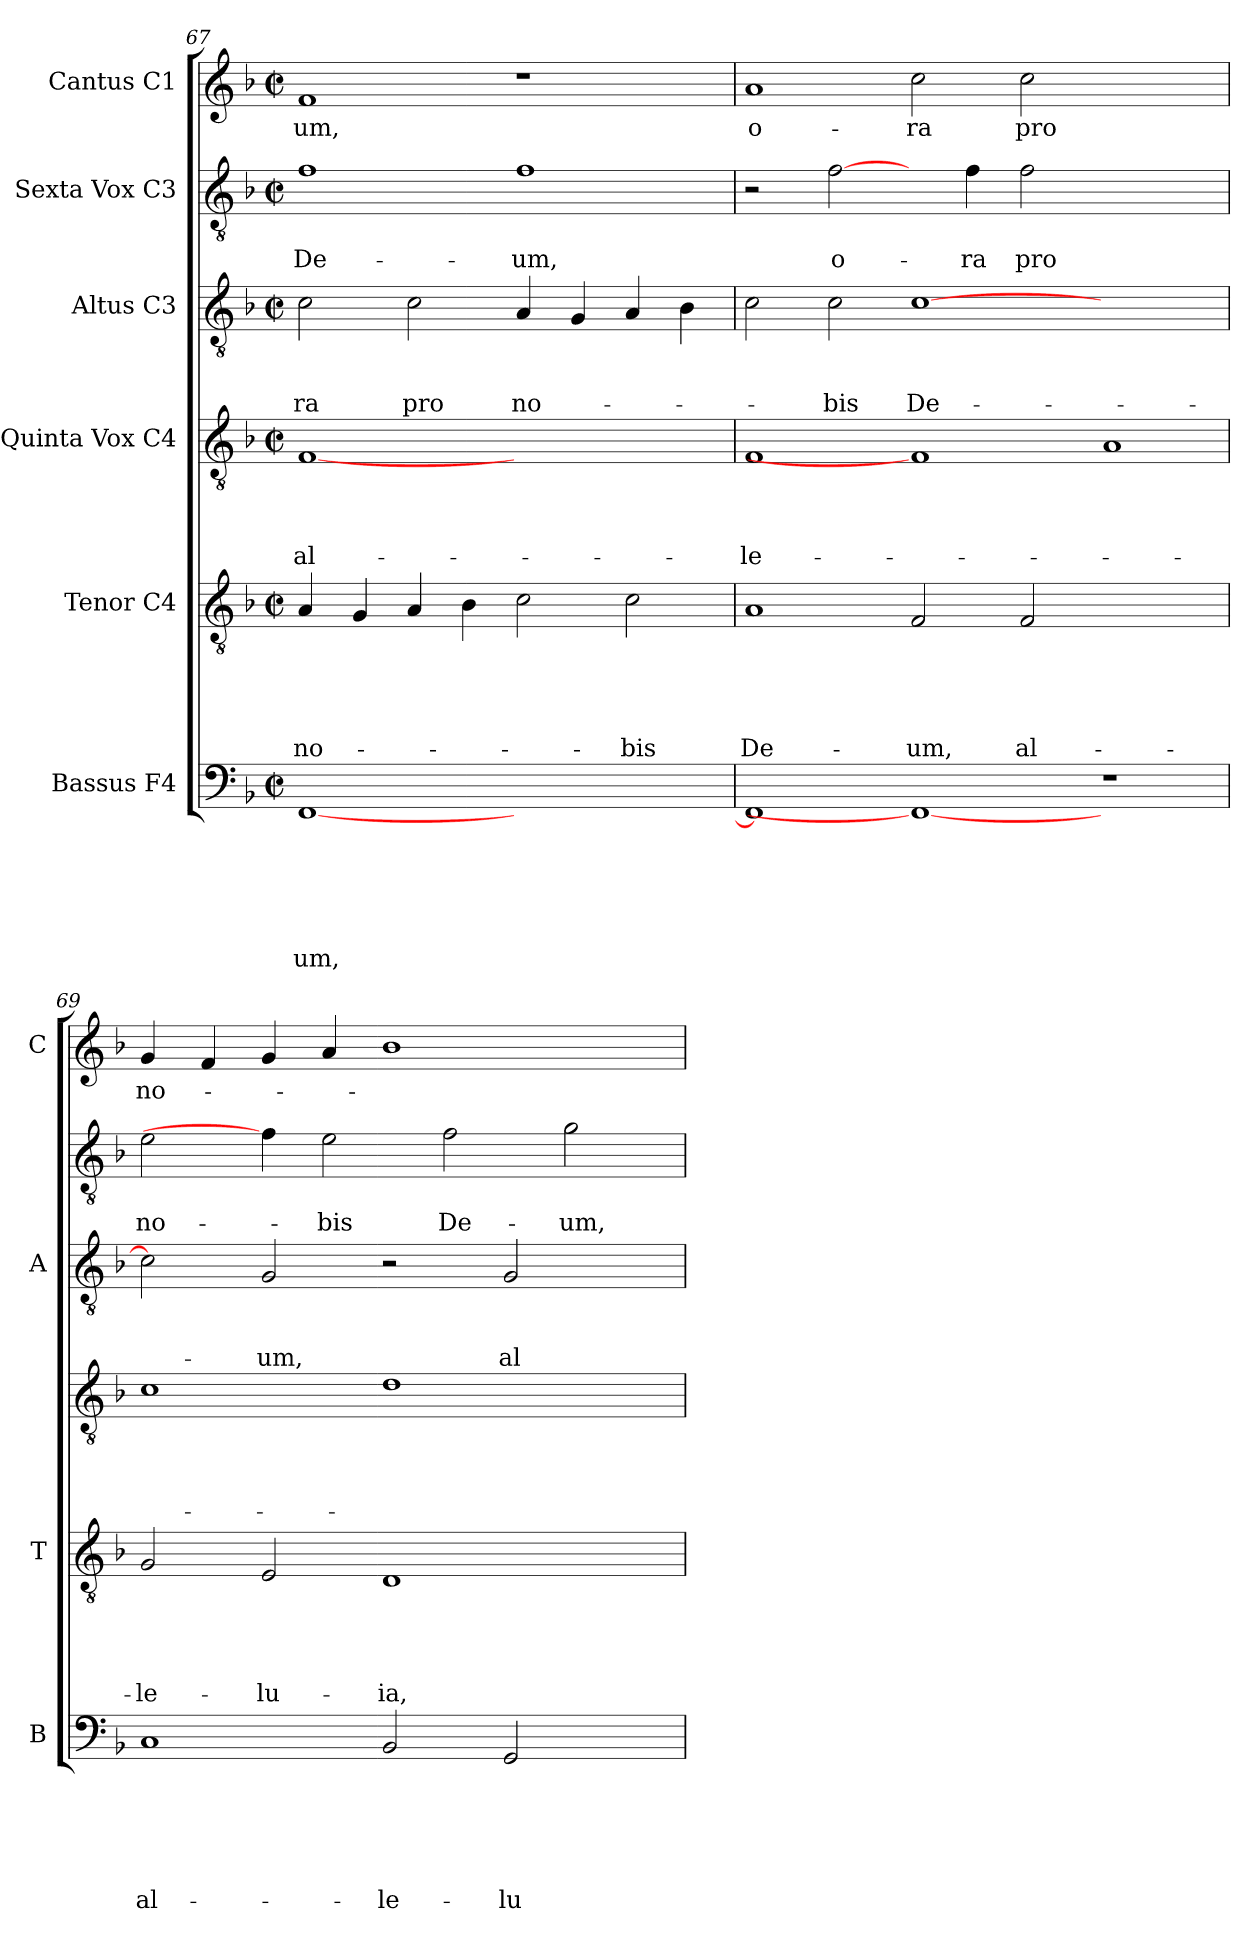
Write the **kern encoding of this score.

**kern	**text	**text	**text	**text	**text	**text	**kern	**text	**text	**text	**text	**text	**kern	**text	**text	**text	**text	**kern	**text	**text	**text	**kern	**text	**text	**kern	**text
*part6	*part6	*part6	*part6	*part6	*part6	*part6	*part5	*part5	*part5	*part5	*part5	*part5	*part4	*part4	*part4	*part4	*part4	*part3	*part3	*part3	*part3	*part2	*part2	*part2	*part1	*part1
*staff6	*staff6	*staff6	*staff6	*staff6	*staff6	*staff6	*staff5	*staff5	*staff5	*staff5	*staff5	*staff5	*staff4	*staff4	*staff4	*staff4	*staff4	*staff3	*staff3	*staff3	*staff3	*staff2	*staff2	*staff2	*staff1	*staff1
*I"Bassus F4	*	*	*	*	*	*	*I"Tenor C4	*	*	*	*	*	*I"Quinta Vox C4	*	*	*	*	*I"Altus C3	*	*	*	*I"Sexta Vox C3	*	*	*I"Cantus C1	*
*I'B	*	*	*	*	*	*	*I'T	*	*	*	*	*	*	*	*	*	*	*I'A	*	*	*	*	*	*	*I'C	*
!!LO:LB:g=z
*clefF4	*	*	*	*	*	*	*clefGv2	*	*	*	*	*	*clefGv2	*	*	*	*	*clefGv2	*	*	*	*clefGv2	*	*	*clefG2	*
*k[b-]	*	*	*	*	*	*	*k[b-]	*	*	*	*	*	*k[b-]	*	*	*	*	*k[b-]	*	*	*	*k[b-]	*	*	*k[b-]	*
*F:	*	*	*	*	*	*	*F:	*	*	*	*	*	*F:	*	*	*	*	*F:	*	*	*	*F:	*	*	*F:	*
*M2/2	*	*	*	*	*	*	*M2/2	*	*	*	*	*	*M2/2	*	*	*	*	*M2/2	*	*	*	*M2/2	*	*	*M2/2	*
*met(c|)	*	*	*	*	*	*	*met(c|)	*	*	*	*	*	*met(c|)	*	*	*	*	*met(c|)	*	*	*	*met(c|)	*	*	*met(c|)	*
=67	=67	=67	=67	=67	=67	=67	=67	=67	=67	=67	=67	=67	=67	=67	=67	=67	=67	=67	=67	=67	=67	=67	=67	=67	=67	=67
!	!	!	!	!	!	!LO:LY:b	!	!	!	!	!	!LO:LY:b	!	!	!	!	!LO:LY:b	!	!	!	!LO:LY:b	!	!	!LO:LY:b	!	!LO:LY:b
[1FF	.	.	.	.	.	-um,	4A/	.	.	.	.	no-	[1F	.	.	.	al-	2c\	.	.	-ra	1f	.	De-	1f	-um,
.	.	.	.	.	.	.	4G/	.	.	.	.	.	.	.	.	.	.	.	.	.	.	.	.	.	.	.
!	!	!	!	!	!	!	!	!	!	!	!	!	!	!	!	!	!	!	!	!	!LO:LY:b	!	!	!	!	!
.	.	.	.	.	.	.	4A/	.	.	.	.	.	.	.	.	.	.	2c\	.	.	pro	.	.	.	.	.
.	.	.	.	.	.	.	4B-\	.	.	.	.	.	.	.	.	.	.	.	.	.	.	.	.	.	.	.
!	!	!	!	!	!	!	!	!	!	!	!	!	!	!	!	!	!	!	!	!	!LO:LY:b	!	!	!LO:LY:b	!	!
1ryy	.	.	.	.	.	.	2c\	.	.	.	.	.	1ryy	.	.	.	.	4A/	.	.	no-	1f	.	-um,	1r	.
.	.	.	.	.	.	.	.	.	.	.	.	.	.	.	.	.	.	4G/	.	.	.	.	.	.	.	.
!	!	!	!	!	!	!	!	!	!	!	!	!LO:LY:b	!	!	!	!	!	!	!	!	!	!	!	!	!	!
.	.	.	.	.	.	.	2c\	.	.	.	.	-bis	.	.	.	.	.	4A/	.	.	.	.	.	.	.	.
.	.	.	.	.	.	.	.	.	.	.	.	.	.	.	.	.	.	4B-\	.	.	.	.	.	.	.	.
=68	=68	=68	=68	=68	=68	=68	=68	=68	=68	=68	=68	=68	=68	=68	=68	=68	=68	=68	=68	=68	=68	=68	=68	=68	=68	=68
!	!	!	!	!	!	!	!	!	!	!	!	!LO:LY:b	!	!	!	!	!LO:LY:b	!	!	!	!	!	!	!	!	!LO:LY:b
1FF]	.	.	.	.	.	.	1A	.	.	.	.	De-	1F	.	.	.	-le-	2c\	.	.	.	2r	.	.	1a	o-
!	!	!	!	!	!	!	!	!	!	!	!	!	!	!	!	!	!	!	!	!	!LO:LY:b	!	!	!LO:LY:b	!	!
.	.	.	.	.	.	.	.	.	.	.	.	.	.	.	.	.	.	2c\	.	.	-bis	[2f\	.	o-	.	.
!	!	!	!	!	!	!	!	!	!	!	!	!LO:LY:b	!	!	!	!	!	!	!	!	!LO:LY:b	!	!	!	!	!LO:LY:b
1FF_	.	.	.	.	.	.	2F/	.	.	.	.	-um,	1F]	.	.	.	.	[1c	.	.	De-	4ryy	.	.	2cc\	-ra
!	!	!	!	!	!	!	!	!	!	!	!	!	!	!	!	!	!	!	!	!	!	!	!	!LO:LY:b	!	!
.	.	.	.	.	.	.	.	.	.	.	.	.	.	.	.	.	.	.	.	.	.	4f\	.	-ra	.	.
!	!	!	!	!	!	!	!	!	!	!	!	!LO:LY:b	!	!	!	!	!	!	!	!	!	!	!	!LO:LY:b	!	!LO:LY:b
.	.	.	.	.	.	.	2F/	.	.	.	.	al-	.	.	.	.	.	.	.	.	.	2f\	.	pro	2cc\	pro
1r	.	.	.	.	.	.	1ryy	.	.	.	.	.	1A	.	.	.	.	1ryy	.	.	.	1ryy	.	.	1ryy	.
=69	=69	=69	=69	=69	=69	=69	=69	=69	=69	=69	=69	=69	=69	=69	=69	=69	=69	=69	=69	=69	=69	=69	=69	=69	=69	=69
!	!	!	!	!	!	!LO:LY:b	!	!	!	!	!	!LO:LY:b	!	!	!	!	!	!	!	!	!	!	!	!LO:LY:b	!	!LO:LY:b
1C	.	.	.	.	.	al-	2G/	.	.	.	.	-le-	1c	.	.	.	.	2c\]	.	.	.	2e\	.	no-	4g/	no-
.	.	.	.	.	.	.	.	.	.	.	.	.	.	.	.	.	.	.	.	.	.	.	.	.	4f/	.
!	!	!	!	!	!	!	!	!	!	!	!	!LO:LY:b	!	!	!	!	!	!	!	!	!LO:LY:b	!	!	!	!	!
.	.	.	.	.	.	.	2E/	.	.	.	.	-lu-	.	.	.	.	.	2G/	.	.	-um,	4f\]	.	.	4g/	.
!	!	!	!	!	!	!	!	!	!	!	!	!	!	!	!	!	!	!	!	!	!	!	!	!LO:LY:b	!	!
.	.	.	.	.	.	.	.	.	.	.	.	.	.	.	.	.	.	.	.	.	.	2e\	.	-bis	4a/	.
!	!	!	!	!	!	!LO:LY:b	!	!	!	!	!	!LO:LY:b	!	!	!	!	!	!	!	!	!	!	!	!	!	!
2BB-/	.	.	.	.	.	-le-	1D	.	.	.	.	-ia,	1d	.	.	.	.	2r	.	.	.	.	.	.	1b-	.
!	!	!	!	!	!	!	!	!	!	!	!	!	!	!	!	!	!	!	!	!	!	!	!	!LO:LY:b	!	!
.	.	.	.	.	.	.	.	.	.	.	.	.	.	.	.	.	.	.	.	.	.	2f\	.	De-	.	.
!	!	!	!	!	!	!LO:LY:b	!	!	!	!	!	!	!	!	!	!	!	!	!	!	!LO:LY:b	!	!	!	!	!
2GG/	.	.	.	.	.	-lu-	.	.	.	.	.	.	.	.	.	.	.	2G/	.	.	al-	.	.	.	.	.
!	!	!	!	!	!	!	!	!	!	!	!	!	!	!	!	!	!	!	!	!	!	!	!	!LO:LY:b	!	!
.	.	.	.	.	.	.	.	.	.	.	.	.	.	.	.	.	.	.	.	.	.	2g\	.	-um,	.	.
4ryy	.	.	.	.	.	.	4ryy	.	.	.	.	.	4ryy	.	.	.	.	4ryy	.	.	.	.	.	.	4ryy	.
=	=	=	=	=	=	=	=	=	=	=	=	=	=	=	=	=	=	=	=	=	=	=	=	=	=	=
*-	*-	*-	*-	*-	*-	*-	*-	*-	*-	*-	*-	*-	*-	*-	*-	*-	*-	*-	*-	*-	*-	*-	*-	*-	*-	*-
